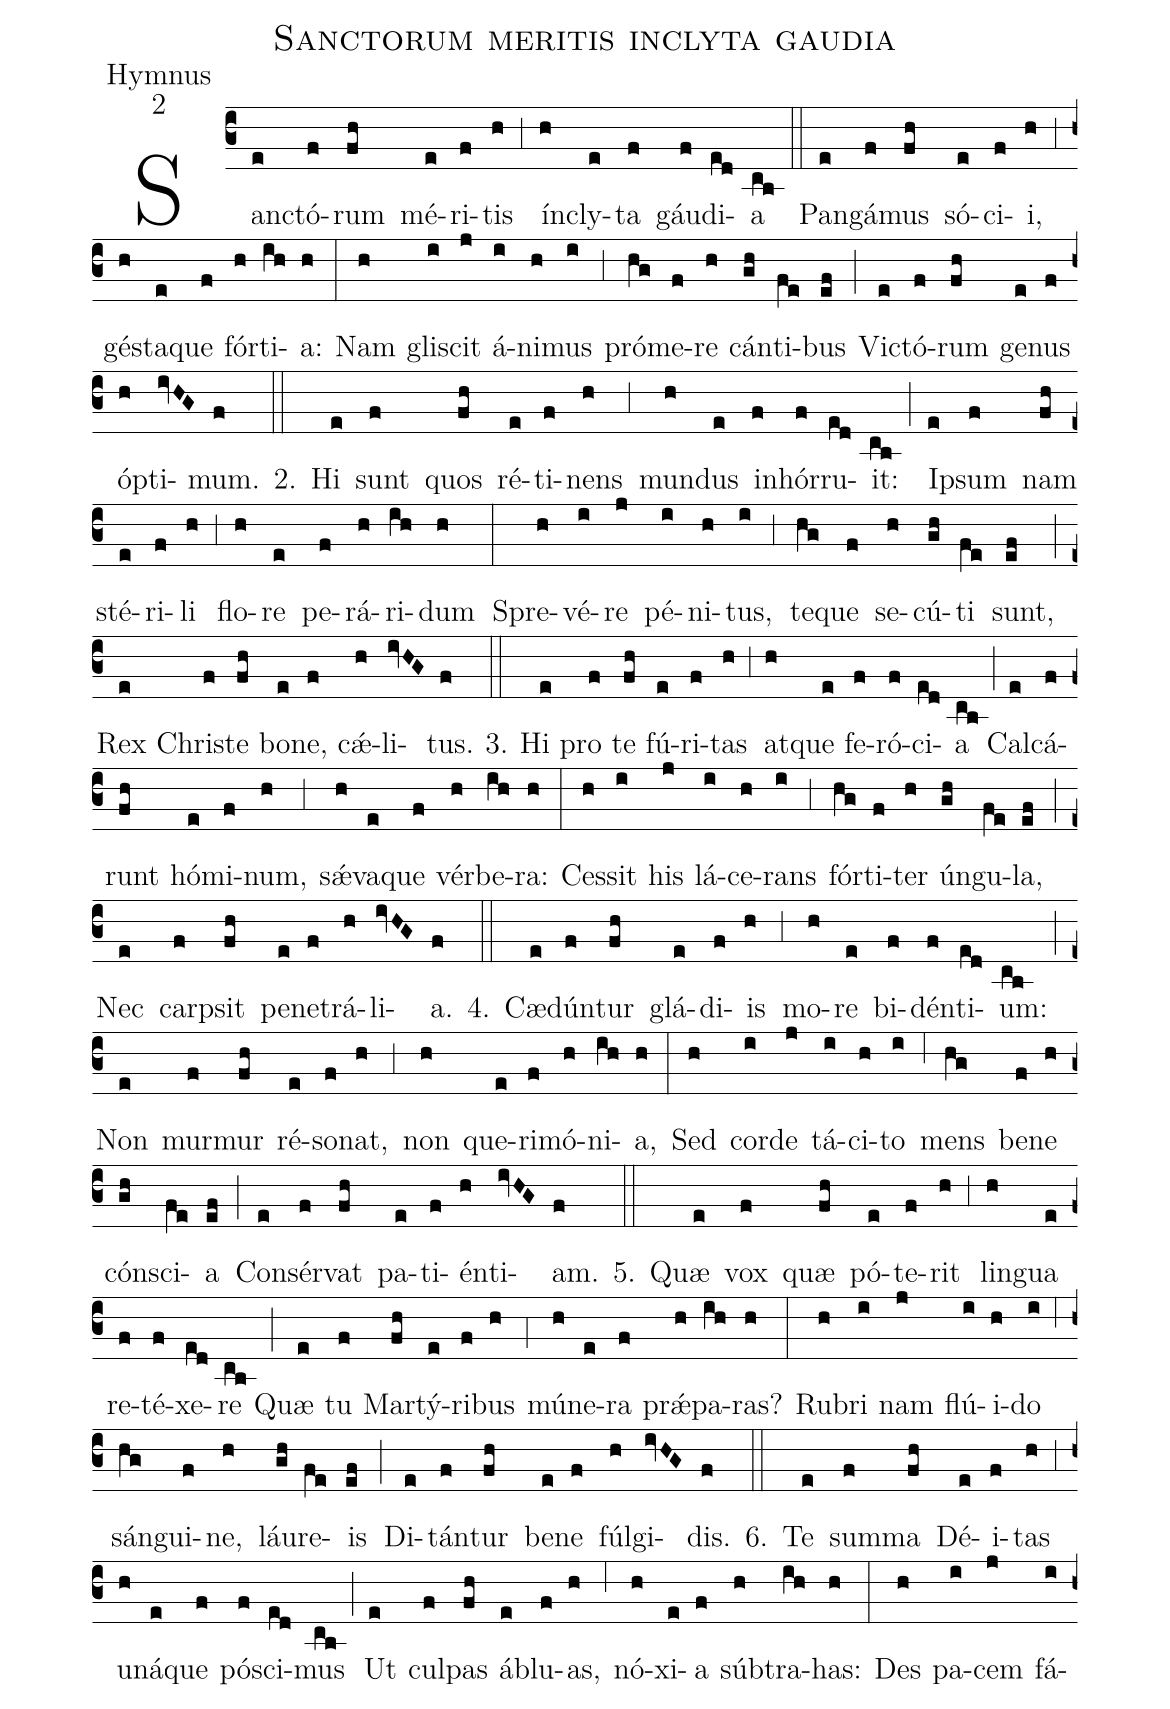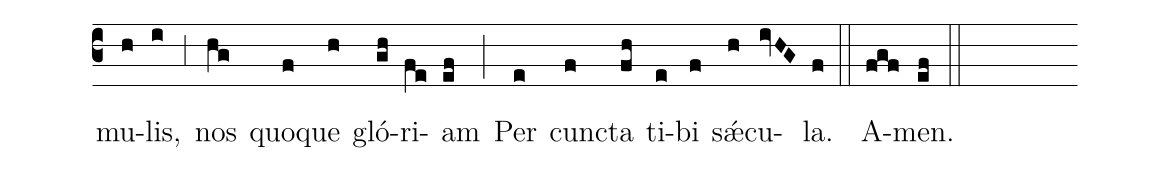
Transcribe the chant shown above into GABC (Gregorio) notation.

name:Sanctorum meritis inclyta gaudia;
office-part:Hymnus;
mode:2;
%%
(c3) San(e)ctó(f)rum(fh) mé(e)ri(f)tis(h) (,3) ín(h)cly(e)ta(f) gáu(f)di(ed)a(cb) (::)
Pan(e)gá(f)mus(fh) só(e)ci(f)i,(h) (,3) gé(h)sta(e)que(f) fór(h)ti(ih)a:(h) (:)
Nam(h) gli(i)scit(j) á(i)ni(h)mus(i) (,3) pró(hg)me(f)re(h) cán(gh)ti(fe)bus(ef) (;) Vi(e)ctó(f)rum(fh) ge(e)nus(f) óp(h)ti(ivHG)mum.(f) 2.(::) Hi(e) sunt(f) quos(fh) ré(e)ti(f)nens(h) (,3) mun(h)dus(e) in(f)hór(f)ru(ed)it:(cb) (;) I(e)psum(f) nam(fh) sté(e)ri(f)li(h) (,3) flo(h)re(e) pe(f)rá(h)ri(ih)dum(h) (:)
Spre(h)vé(i)re(j) pé(i)ni(h)tus,(i) (,3) te(hg)que(f) se(h)cú(gh)ti(fe) sunt,(ef) (;) Rex(e) Chri(f)ste(fh) bo(e)ne,(f) c{<sp>'ae</sp>}(h)li(ivHG)tus.(f) 3.(::) Hi(e) pro(f) te(fh) fú(e)ri(f)tas(h) (,3) at(h)que(e) fe(f)ró(f)ci(ed)a(cb) (;) Cal(e)cá(f)runt(fh) hó(e)mi(f)num,(h) (,3) s{<sp>'ae</sp>}(h)va(e)que(f) vér(h)be(ih)ra:(h) (:)
Ces(h)sit(i) his(j) lá(i)ce(h)rans(i) (,3) fór(hg)ti(f)ter(h) ún(gh)gu(fe)la,(ef) (;) Nec(e) car(f)psit(fh) pe(e)ne(f)trá(h)li(ivHG)a.(f) 4.(::) Cæ(e)dún(f)tur(fh) glá(e)di(f)is(h) (,3) mo(h)re(e) bi(f)dén(f)ti(ed)um:(cb) (;) Non(e) mur(f)mur(fh) ré(e)so(f)nat,(h) (,3) non(h) que(e)ri(f)mó(h)ni(ih)a,(h) (:)
Sed(h) cor(i)de(j) tá(i)ci(h)to(i) (,6) mens(hg) be(f)ne(h) cón(gh)sci(fe)a(ef) (;) Con(e)sér(f)vat(fh) pa(e)ti(f)én(h)ti(ivHG)am.(f) 5.(::) Quæ(e) vox(f) quæ(fh) pó(e)te(f)rit(h) (,3) lin(h)gua(e) re(f)té(f)xe(ed)re(cb) (;) Quæ(e) tu(f) Mar(fh)tý(e)ri(f)bus(h) (,4) mú(h)ne(e)ra(f) pr{<sp>'ae</sp>}(h)pa(ih)ras?(h) (:)
Ru(h)bri(i) nam(j) flú(i)i(h)do(i) (,6) sán(hg)gui(f)ne,(h) láu(gh)re(fe)is(ef) (;) Di(e)tán(f)tur(fh) be(e)ne(f) fúl(h)gi(ivHG)dis.(f) 6.(::) Te(e) sum(f)ma(fh) Dé(e)i(f)tas(h) (,3) u(h)ná(e)que(f) pó(f)sci(ed)mus(cb) (;) Ut(e) cul(f)pas(fh) á(e)blu(f)as,(h) (,6) nó(h)xi(e)a(f) súb(h)tra(ih)has:(h) (:)
Des(h) pa(i)cem(j) fá(i)mu(h)lis,(i) (,3) nos(hg) quo(f)que(h) gló(gh)ri(fe)am(ef) (;) Per(e) cun(f)cta(fh) ti(e)bi(f) s{<sp>'ae</sp>}(h)cu(ivHG)la.(f) (::)
A(fgf)men.(ef) (::)
